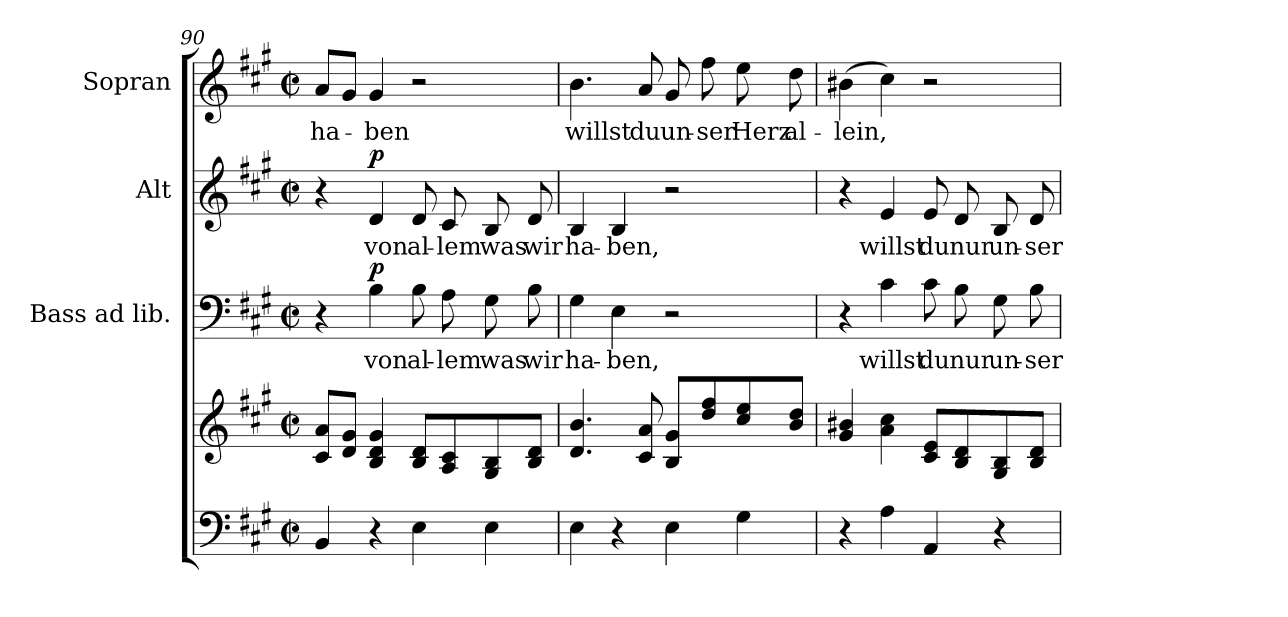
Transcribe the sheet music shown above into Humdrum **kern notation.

**kern	**kern	**kern	**text	**dynam	**kern	**text	**dynam	**kern	**text
*part4	*part4	*part3	*part3	*part3	*part2	*part2	*part2	*part1	*part1
*staff5	*staff4	*staff3	*staff3	*staff3	*staff2	*staff2	*staff2	*staff1	*staff1
*	*	*I"Bass ad lib.	*	*	*I"Alt	*	*	*I"Sopran	*
*	*	*I'B.	*	*	*I'A.	*	*	*I'S.	*
*clefF4	*clefG2	*clefF4	*	*	*clefG2	*	*	*clefG2	*
*k[f#c#g#]	*k[f#c#g#]	*k[f#c#g#]	*	*	*k[f#c#g#]	*	*	*k[f#c#g#]	*
*A:	*A:	*A:	*	*	*A:	*	*	*A:	*
*M2/2	*M2/2	*M2/2	*	*	*M2/2	*	*	*M2/2	*
*met(c|)	*met(c|)	*met(c|)	*	*	*met(c|)	*	*	*met(c|)	*
=90	=90	=90	=90	=90	=90	=90	=90	=90	=90
!	!	!	!	!	!	!	!	!	!LO:LY:b
4BB/	8c#/ 8a/L	4r	.	.	4r	.	.	8a/L	ha-
.	8d/ 8g#/J	.	.	.	.	.	.	8g#/J	.
!	!	!	!LO:LY:b	!LO:DY:a	!	!LO:LY:b	!LO:DY:a	!	!LO:LY:b
4r	4B/ 4d/ 4g#/	4B\	von	p	4d/	von	p	4g#/	-ben
!	!	!	!LO:LY:b	!	!	!LO:LY:b	!	!	!
4E\	8B/ 8d/L	8B\	al-	.	8d/	al-	.	2r	.
!	!	!	!LO:LY:b	!	!	!LO:LY:b	!	!	!
.	8A/ 8c#/	8A\	-lem	.	8c#/	-lem	.	.	.
!	!	!	!LO:LY:b	!	!	!LO:LY:b	!	!	!
4E\	8G#/ 8B/	8G#\	was	.	8B/	was	.	.	.
!	!	!	!LO:LY:b	!	!	!LO:LY:b	!	!	!
.	8B/ 8d/J	8B\	wir	.	8d/	wir	.	.	.
!!LO:PB:g=z
=91	=91	=91	=91	=91	=91	=91	=91	=91	=91
!	!	!	!LO:LY:b	!	!	!LO:LY:b	!	!	!LO:LY:b
4E\	4.d/ 4.b/	4G#\	ha-	.	4B/	ha-	.	4.b\	willst
!	!	!	!LO:LY:b	!	!	!LO:LY:b	!	!	!
4r	.	4E\	-ben,	.	4B/	-ben,	.	.	.
!	!	!	!	!	!	!	!	!	!LO:LY:b
.	8c#/ 8a/	.	.	.	.	.	.	8a/	du
!	!	!	!	!	!	!	!	!	!LO:LY:b
4E\	8B/ 8g#/L	2r	.	.	2r	.	.	8g#/	un-
!	!	!	!	!	!	!	!	!	!LO:LY:b
.	8dd/ 8ff#/	.	.	.	.	.	.	8ff#\	-ser
!	!	!	!	!	!	!	!	!	!LO:LY:b
4G#\	8cc#/ 8ee/	.	.	.	.	.	.	8ee\	Herz
!	!	!	!	!	!	!	!	!	!LO:LY:b
.	8b/ 8dd/J	.	.	.	.	.	.	8dd\	al-
=92	=92	=92	=92	=92	=92	=92	=92	=92	=92
!	!	!	!	!	!	!	!	!	!LO:LY:b
4r	4g#/ 4b#X/	4r	.	.	4r	.	.	(>4b#X\	-lein,
!	!	!	!LO:LY:b	!	!	!LO:LY:b	!	!	!
4A\	4a\ 4cc#\	4c#\	willst	.	4e/	willst	.	4cc#\)	.
!	!	!	!LO:LY:b	!	!	!LO:LY:b	!	!	!
4AA/	8c#/ 8e/L	8c#\	du	.	8e/	du	.	2r	.
!	!	!	!LO:LY:b	!	!	!LO:LY:b	!	!	!
.	8B/ 8d/	8B\	nur	.	8d/	nur	.	.	.
!	!	!	!LO:LY:b	!	!	!LO:LY:b	!	!	!
4r	8G#/ 8B/	8G#\	un-	.	8B/	un-	.	.	.
!	!	!	!LO:LY:b	!	!	!LO:LY:b	!	!	!
.	8B/ 8d/J	8B\	-ser	.	8d/	-ser	.	.	.
=	=	=	=	=	=	=	=	=	=
*-	*-	*-	*-	*-	*-	*-	*-	*-	*-
